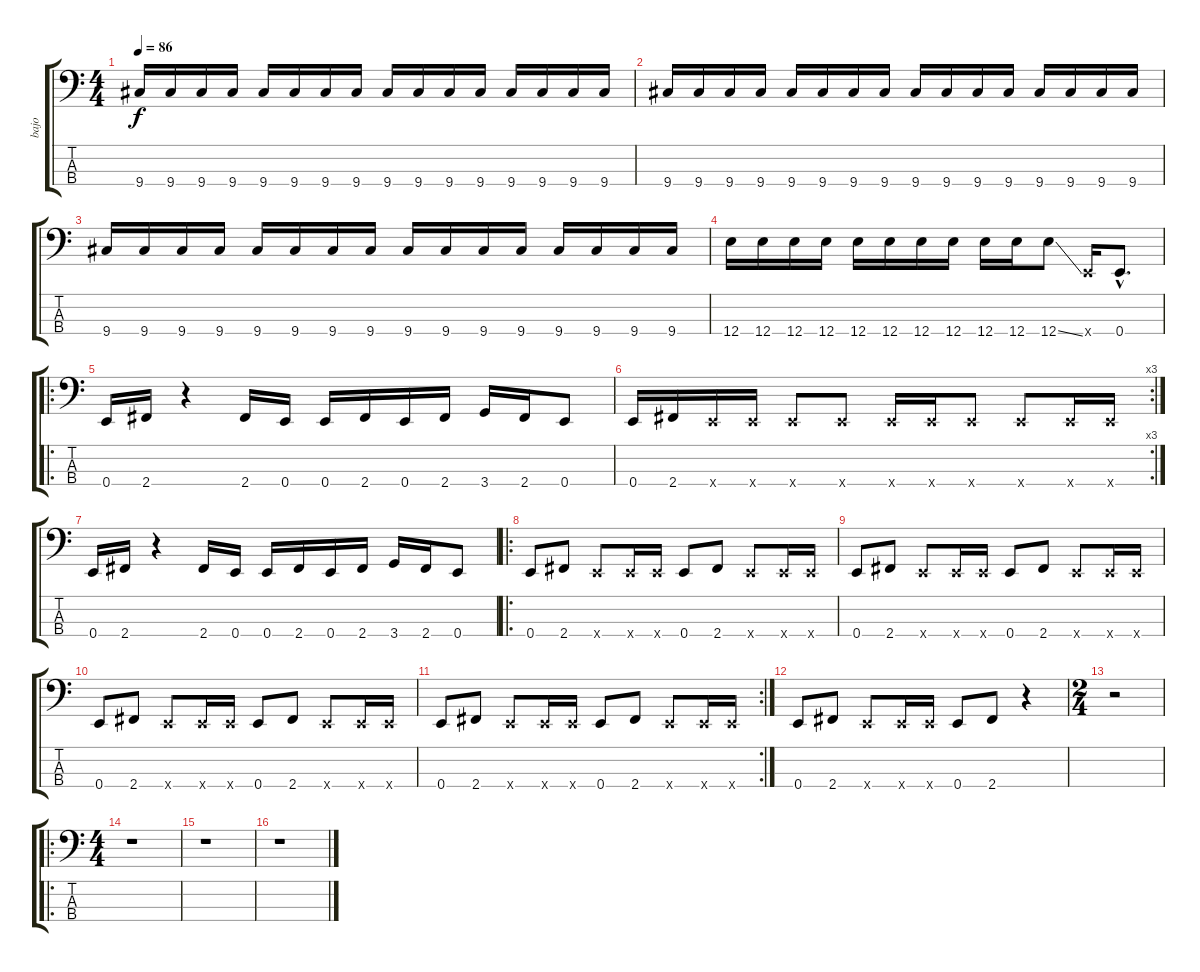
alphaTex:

\track ("bajo" "bajo") {instrument electricbassfinger}
\staff {score tabs}
\tuning (G2 D2 A1 E1) {hide}
\ts (4 4)
\tempo 86
\clef f4
\ks c
9.4.16{dy f instrument electricbassfinger} 9.4.16 9.4.16 9.4.16 9.4.16 9.4.16 9.4.16 9.4.16 9.4.16 9.4.16 9.4.16 9.4.16 9.4.16 9.4.16 9.4.16 9.4.16 |
9.4.16 9.4.16 9.4.16 9.4.16 9.4.16 9.4.16 9.4.16 9.4.16 9.4.16 9.4.16 9.4.16 9.4.16 9.4.16 9.4.16 9.4.16 9.4.16 |
9.4.16 9.4.16 9.4.16 9.4.16 9.4.16 9.4.16 9.4.16 9.4.16 9.4.16 9.4.16 9.4.16 9.4.16 9.4.16 9.4.16 9.4.16 9.4.16 |
12.4.16 12.4.16 12.4.16 12.4.16 12.4.16 12.4.16 12.4.16 12.4.16 12.4.16 12.4.16 12.4{ss}.8 0.4{x}.16 0.4{hac}.8{d} |
\ro
0.4.16 2.4.16 r.4 2.4.16 0.4.16 0.4.16 2.4.16 0.4.16 2.4.16 3.4.16 2.4.16 0.4.8 |
\rc 3
0.4.16 2.4.16 0.4{x}.16 0.4{x}.16 0.4{x}.8 0.4{x}.8 0.4{x}.16 0.4{x}.16 0.4{x}.8 0.4{x}.8 0.4{x}.16 0.4{x}.16 |
0.4.16 2.4.16 r.4 2.4.16 0.4.16 0.4.16 2.4.16 0.4.16 2.4.16 3.4.16 2.4.16 0.4.8 |
\ro
0.4.8 2.4.8 0.4{x}.8 0.4{x}.16 0.4{x}.16 0.4.8 2.4.8 0.4{x}.8 0.4{x}.16 0.4{x}.16 |
0.4.8 2.4.8 0.4{x}.8 0.4{x}.16 0.4{x}.16 0.4.8 2.4.8 0.4{x}.8 0.4{x}.16 0.4{x}.16 |
0.4.8 2.4.8 0.4{x}.8 0.4{x}.16 0.4{x}.16 0.4.8 2.4.8 0.4{x}.8 0.4{x}.16 0.4{x}.16 |
\rc 2
0.4.8 2.4.8 0.4{x}.8 0.4{x}.16 0.4{x}.16 0.4.8 2.4.8 0.4{x}.8 0.4{x}.16 0.4{x}.16 |
0.4.8 2.4.8 0.4{x}.8 0.4{x}.16 0.4{x}.16 0.4.8 2.4.8 r.4 |
\ts (2 4)
r.2 |
\ro
\ts (4 4)
r.1 |
r.1 |
r.1
